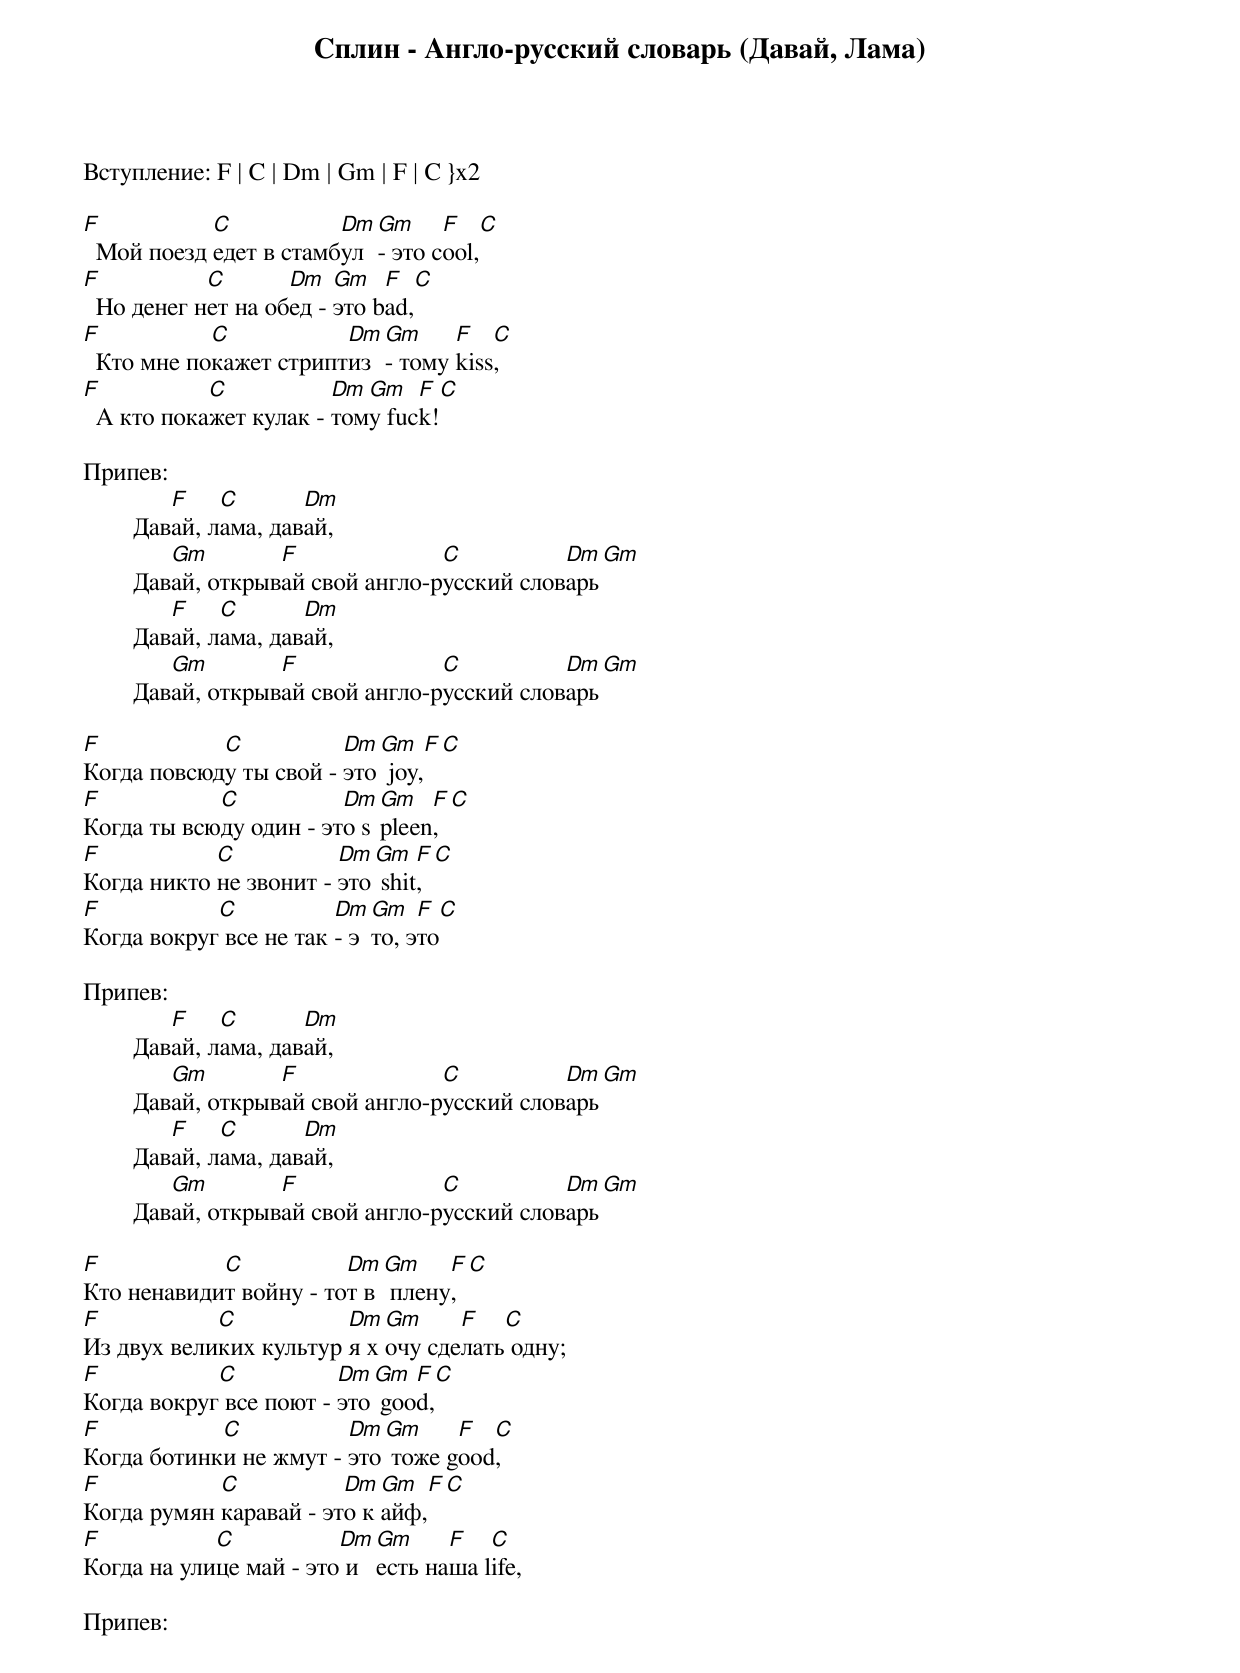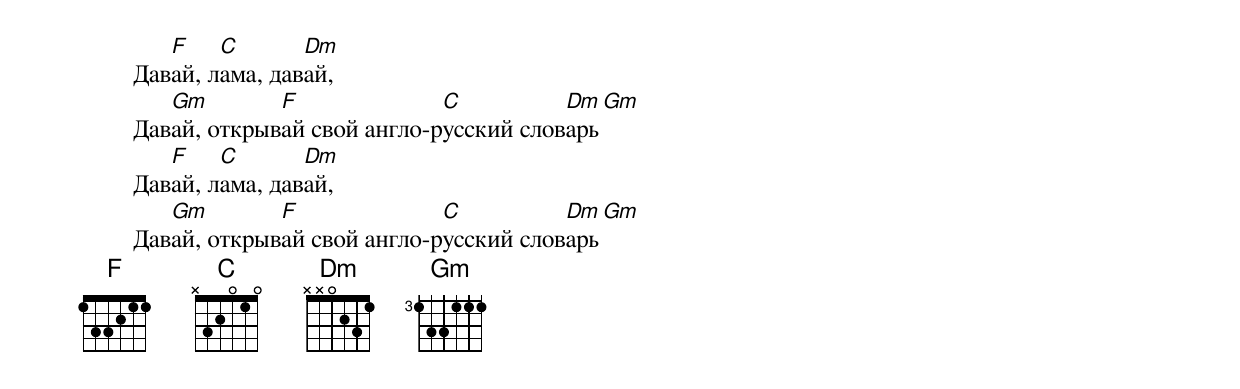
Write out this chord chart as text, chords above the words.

Сплин - Англо-русский словарь (Давай, Лама)

Вступление: F | C | Dm | Gm | F | C }x2

F           C           Dm Gm     F   C
  Мой поезд едет в стамбул - это cool,
F           C       Dm   Gm   F  C
  Но денег нет на обед - это bad,
F           C           Dm Gm     F   C
  Кто мне покажет стриптиз - тому kiss,
F           C           Dm Gm   F C
  А кто покажет кулак - тому fuck!

Припев:
	   F    C       Dm
	Давай, лама, давай,
	   Gm        F              C          Dm Gm
	Давай, открывай свой англо-русский словарь
	   F    C       Dm
	Давай, лама, давай,
	   Gm        F              C          Dm Gm
	Давай, открывай свой англо-русский словарь

F           C           Dm Gm   F C
Когда повсюду ты свой - это joy,
F           C           Dm Gm   F C
Когда ты всюду один - это spleen,
F           C           Dm Gm   F C
Когда никто не звонит - это shit,
F           C           Dm Gm   F  C
Когда вокруг все не так - это, это

Припев:
	   F    C       Dm
	Давай, лама, давай,
	   Gm        F              C          Dm Gm
	Давай, открывай свой англо-русский словарь
	   F    C       Dm
	Давай, лама, давай,
	   Gm        F              C          Dm Gm
	Давай, открывай свой англо-русский словарь

F           C           Dm Gm    F C
Кто ненавидит войну - тот в плену,
F           C           Dm Gm     F   C
Из двух великих культур я хочу сделать одну;
F           C           Dm Gm  F  C
Когда вокруг все поют - это good,
F           C           Dm Gm     F  C
Когда ботинки не жмут - это тоже good,
F           C           Dm Gm  F  C
Когда румян каравай - это кайф,
F           C           Dm Gm     F   C
Когда на улице май - это и есть наша life,

Припев:
	   F    C       Dm
	Давай, лама, давай,
	   Gm        F              C          Dm Gm
	Давай, открывай свой англо-русский словарь
	   F    C       Dm
	Давай, лама, давай,
	   Gm        F              C          Dm Gm
	Давай, открывай свой англо-русский словарь
